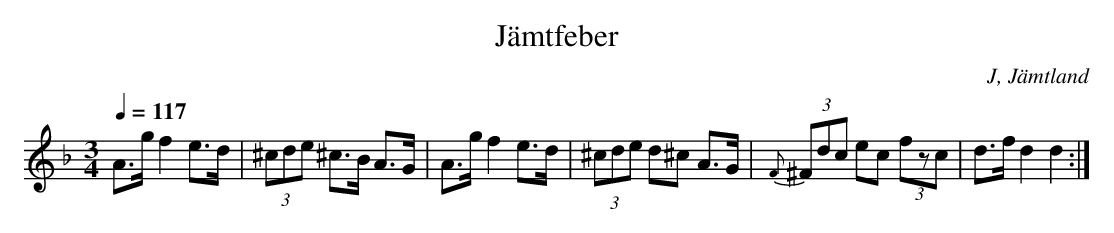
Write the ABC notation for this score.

X:1
T: Jämtfeber
O: J, Jämtland
M:3/4
L:1/8
Q:1/4=117
K:Dm
A>g f2 e>d|(3^cde ^c>B A>G|A>g f2 e>d|(3^cde d^c A>G|{F}(3^Fdc ec (3fzc|d>f d2 d2 :|
